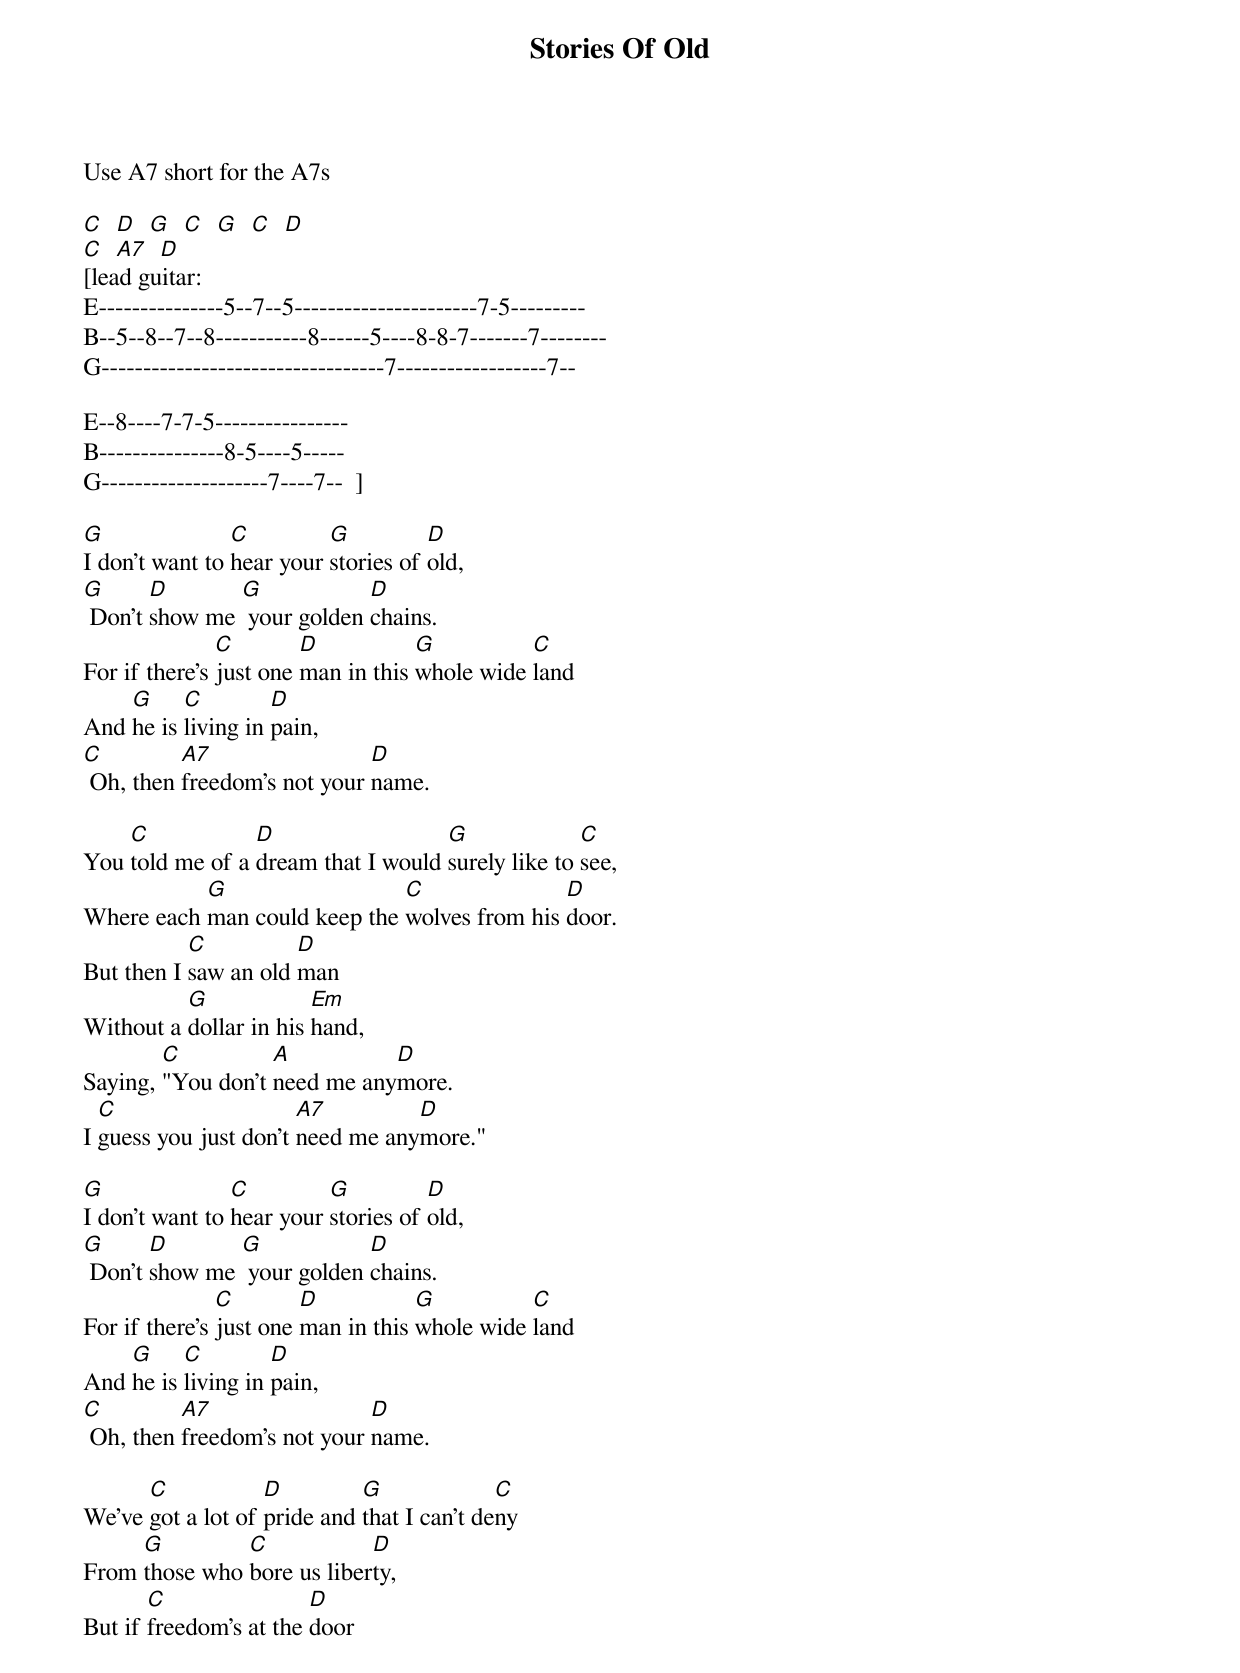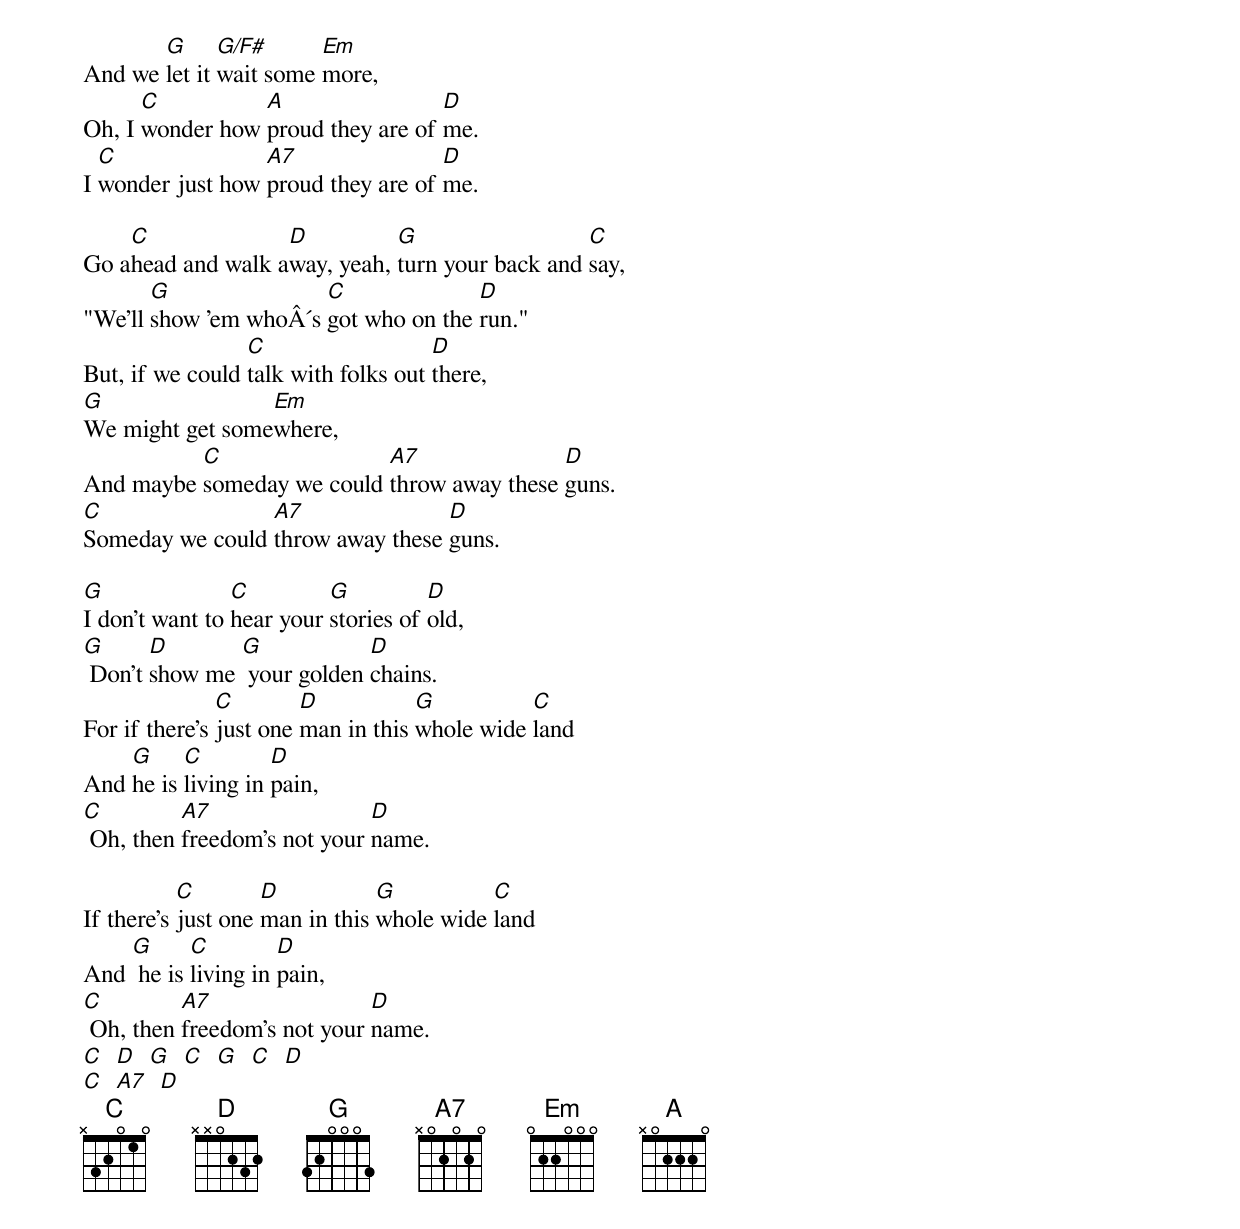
{title: Stories Of Old}
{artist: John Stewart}
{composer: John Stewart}
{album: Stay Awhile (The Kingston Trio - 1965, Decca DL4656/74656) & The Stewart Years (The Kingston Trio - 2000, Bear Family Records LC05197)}

Use A7 short for the A7s

[C]  [D]  [G]  [C]  [G]  [C]  [D]
[C]  [A7]  [D]
[lead guitar:
E---------------5--7--5----------------------7-5---------
B--5--8--7--8-----------8------5----8-8-7-------7--------
G----------------------------------7------------------7--

E--8----7-7-5----------------
B---------------8-5----5-----
G--------------------7----7--  ]

[G]I don't want to [C]hear your [G]stories of [D]old,
[G] Don't [D]show me [G] your golden [D]chains.
For if there's [C]just one [D]man in this [G]whole wide [C]land
And [G]he is [C]living in [D]pain,
[C] Oh, then [A7]freedom's not your [D]name.

You [C]told me of a [D]dream that I would [G]surely like to [C]see,
Where each [G]man could keep the [C]wolves from his [D]door.
But then I [C]saw an old [D]man
Without a [G]dollar in his [Em]hand,
Saying, [C]"You don't [A]need me any[D]more.
I [C]guess you just don't [A7]need me any[D]more."

[G]I don't want to [C]hear your [G]stories of [D]old,
[G] Don't [D]show me [G] your golden [D]chains.
For if there's [C]just one [D]man in this [G]whole wide [C]land
And [G]he is [C]living in [D]pain,
[C] Oh, then [A7]freedom's not your [D]name.

We've [C]got a lot of [D]pride and [G]that I can't de[C]ny
From [G]those who [C]bore us liber[D]ty,
But if [C]freedom's at the [D]door
And we [G]let it [G/F#]wait some [Em]more,
Oh, I [C]wonder how [A]proud they are of [D]me.
I [C]wonder just how [A7]proud they are of [D]me.

Go a[C]head and walk a[D]way, yeah, [G]turn your back and [C]say,
"We'll [G]show 'em whoÂ´s [C]got who on the [D]run."
But, if we could [C]talk with folks out [D]there,
[G]We might get some[Em]where,
And maybe [C]someday we could [A7]throw away these [D]guns.
[C]Someday we could [A7]throw away these [D]guns.

[G]I don't want to [C]hear your [G]stories of [D]old,
[G] Don't [D]show me [G] your golden [D]chains.
For if there's [C]just one [D]man in this [G]whole wide [C]land
And [G]he is [C]living in [D]pain,
[C] Oh, then [A7]freedom's not your [D]name.

If there's [C]just one [D]man in this [G]whole wide [C]land
And [G] he is [C]living in [D]pain,
[C] Oh, then [A7]freedom's not your [D]name.
[C]  [D]  [G]  [C]  [G]  [C]  [D]
[C]  [A7]  [D]
